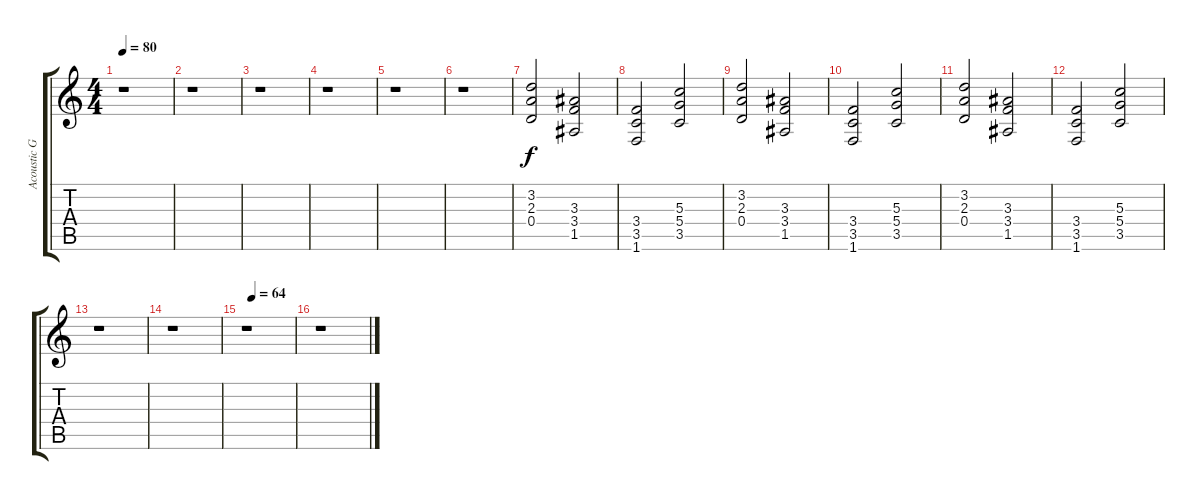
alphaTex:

\track ("Acoustic Guitar II" "Acoustic G") {instrument acousticguitarsteel}
\staff {score tabs}
\tuning (E4 B3 G3 D3 A2 E2) {hide}
\ts (4 4)
\tempo 80
\clef g2
\ks c
r.1{dy f} |
r.1 |
r.1 |
r.1 |
r.1 |
r.1 |
(3.2 2.3 0.4).2{volume 12 balance 8 instrument distortionguitar} (3.3 3.4 1.5).2 |
(3.4 3.5 1.6).2 (5.3 5.4 3.5).2 |
(3.2 2.3 0.4).2 (3.3 3.4 1.5).2 |
(3.4 3.5 1.6).2 (5.3 5.4 3.5).2 |
(3.2 2.3 0.4).2 (3.3 3.4 1.5).2 |
(3.4 3.5 1.6).2 (5.3 5.4 3.5).2 |
r.1 |
r.1 |
\tempo (64 0.125)
r.1 |
r.1
